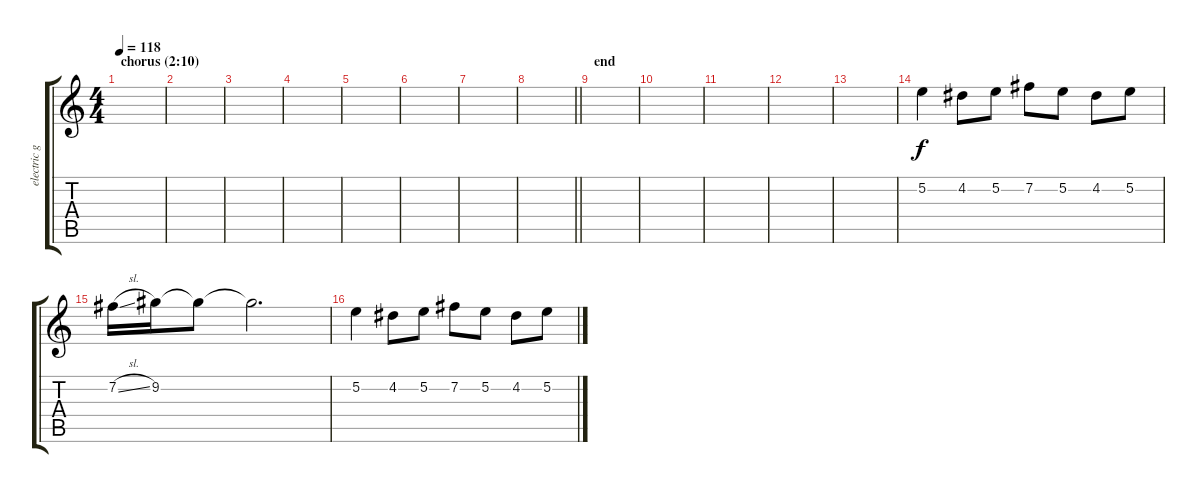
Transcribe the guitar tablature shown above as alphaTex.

\track ("electric guitar overdub" "electric g") {instrument electricguitarclean}
\staff {score tabs}
\tuning (E4 B3 G3 D3 A2 E2) {hide}
\ts (4 4)
\section ("" "chorus (2:10)")
\tempo 118
\clef g2
\ks c
|
|
|
|
|
|
|
\barLineRight lightlight
|
\section ("" "end")
|
|
|
|
|
5.2.4 4.2.8 5.2.8 7.2.8 5.2.8 4.2.8 5.2.8 |
7.2{sl}.16 9.2.16 9.2{t}.8 9.2{t}.2{d} |
5.2.4 4.2.8 5.2.8 7.2.8 5.2.8 4.2.8 5.2.8
